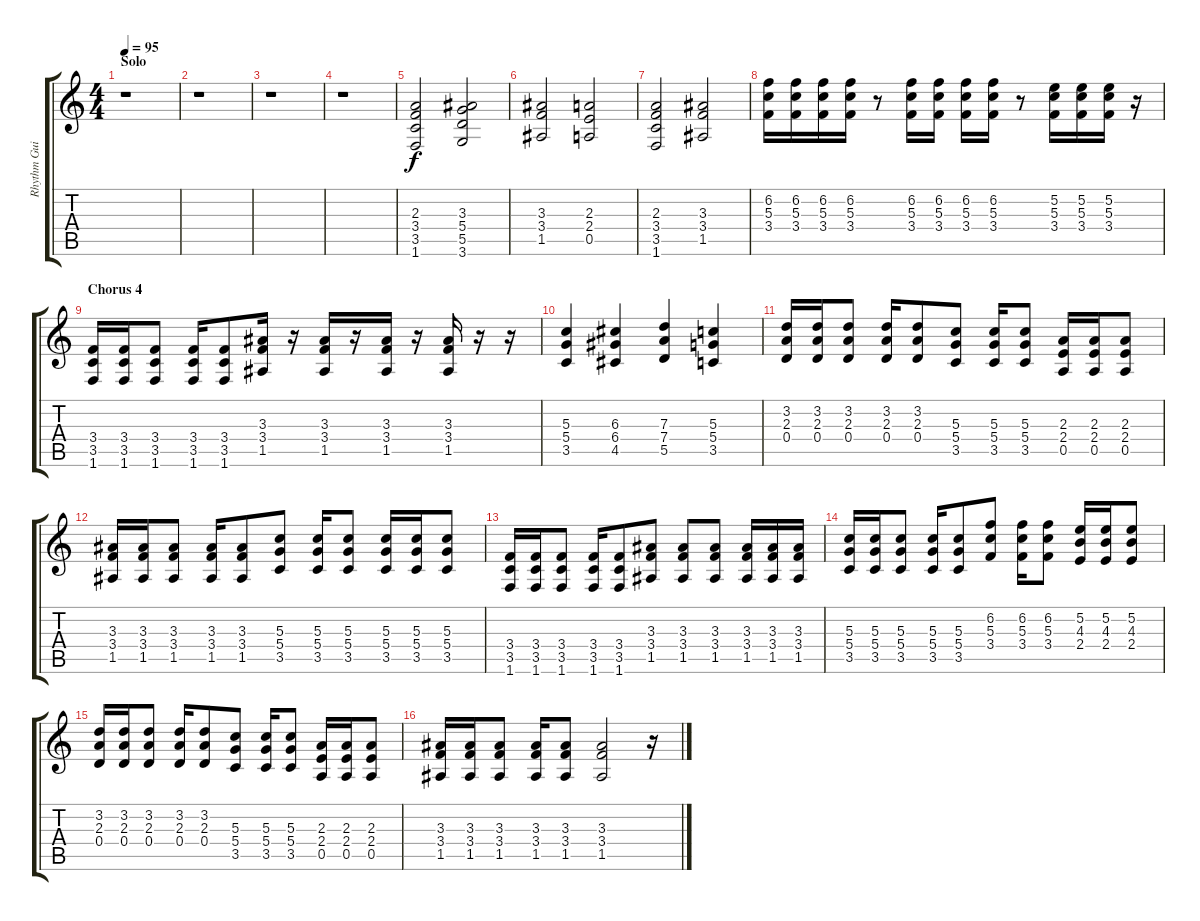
\track ("Rhythm Guitar" "Rhythm Gui") {instrument overdrivenguitar}
\staff {score tabs}
\tuning (E4 B3 G3 D3 A2 E2) {hide}
\ts (4 4)
\section ("" "Solo")
\tempo 95
\clef g2
\ks c
r.1{dy f} |
r.1 |
r.1 |
r.1 |
(2.3 3.4 3.5 1.6).2 (3.3 5.4 5.5 3.6).2 |
(3.3 3.4 1.5).2 (2.3 2.4 0.5).2 |
(2.3 3.4 3.5 1.6).2 (3.3 3.4 1.5).2 |
(6.2 5.3 3.4).16 (6.2 5.3 3.4).16 (6.2 5.3 3.4).16 (6.2 5.3 3.4).16 r.8 (6.2 5.3 3.4).16 (6.2 5.3 3.4).16 (6.2 5.3 3.4).16 (6.2 5.3 3.4).16 r.8 (5.2 5.3 3.4).16 (5.2 5.3 3.4).16 (5.2 5.3 3.4).16 r.16 |
\section ("" "Chorus 4")
(3.4 3.5 1.6).16 (3.4 3.5 1.6).16 (3.4 3.5 1.6).8 (3.4 3.5 1.6).16 (3.4 3.5 1.6).8 (3.3 3.4 1.5).16 r.16 (3.3 3.4 1.5).16 r.16 (3.3 3.4 1.5).16 r.16 (3.3 3.4 1.5).16 r.16 r.16 |
(5.3 5.4 3.5).4 (6.3 6.4 4.5).4 (7.3 7.4 5.5).4 (5.3 5.4 3.5).4 |
(3.2 2.3 0.4).16 (3.2 2.3 0.4).16 (3.2 2.3 0.4).8 (3.2 2.3 0.4).16 (3.2 2.3 0.4).8 (5.3 5.4 3.5).8 (5.3 5.4 3.5).16 (5.3 5.4 3.5).8 (2.3 2.4 0.5).16 (2.3 2.4 0.5).16 (2.3 2.4 0.5).8 |
(3.3 3.4 1.5).16 (3.3 3.4 1.5).16 (3.3 3.4 1.5).8 (3.3 3.4 1.5).16 (3.3 3.4 1.5).8 (5.3 5.4 3.5).8 (5.3 5.4 3.5).16 (5.3 5.4 3.5).8 (5.3 5.4 3.5).16 (5.3 5.4 3.5).16 (5.3 5.4 3.5).8 |
(3.4 3.5 1.6).16 (3.4 3.5 1.6).16 (3.4 3.5 1.6).8 (3.4 3.5 1.6).16 (3.4 3.5 1.6).8 (3.3 3.4 1.5).8 (3.3 3.4 1.5).8 (3.3 3.4 1.5).8 (3.3 3.4 1.5).16 (3.3 3.4 1.5).16 (3.3 3.4 1.5).16 |
(5.3 5.4 3.5).16 (5.3 5.4 3.5).16 (5.3 5.4 3.5).8 (5.3 5.4 3.5).16 (5.3 5.4 3.5).8 (6.2 5.3 3.4).8 (6.2 5.3 3.4).16 (6.2 5.3 3.4).8 (5.2 4.3 2.4).16 (5.2 4.3 2.4).16 (5.2 4.3 2.4).8 |
(3.2 2.3 0.4).16 (3.2 2.3 0.4).16 (3.2 2.3 0.4).8 (3.2 2.3 0.4).16 (3.2 2.3 0.4).8 (5.3 5.4 3.5).8 (5.3 5.4 3.5).16 (5.3 5.4 3.5).8 (2.3 2.4 0.5).16 (2.3 2.4 0.5).16 (2.3 2.4 0.5).8 |
(3.3 3.4 1.5).16 (3.3 3.4 1.5).16 (3.3 3.4 1.5).8 (3.3 3.4 1.5).16 (3.3 3.4 1.5).8 (3.3 3.4 1.5).2 r.16
